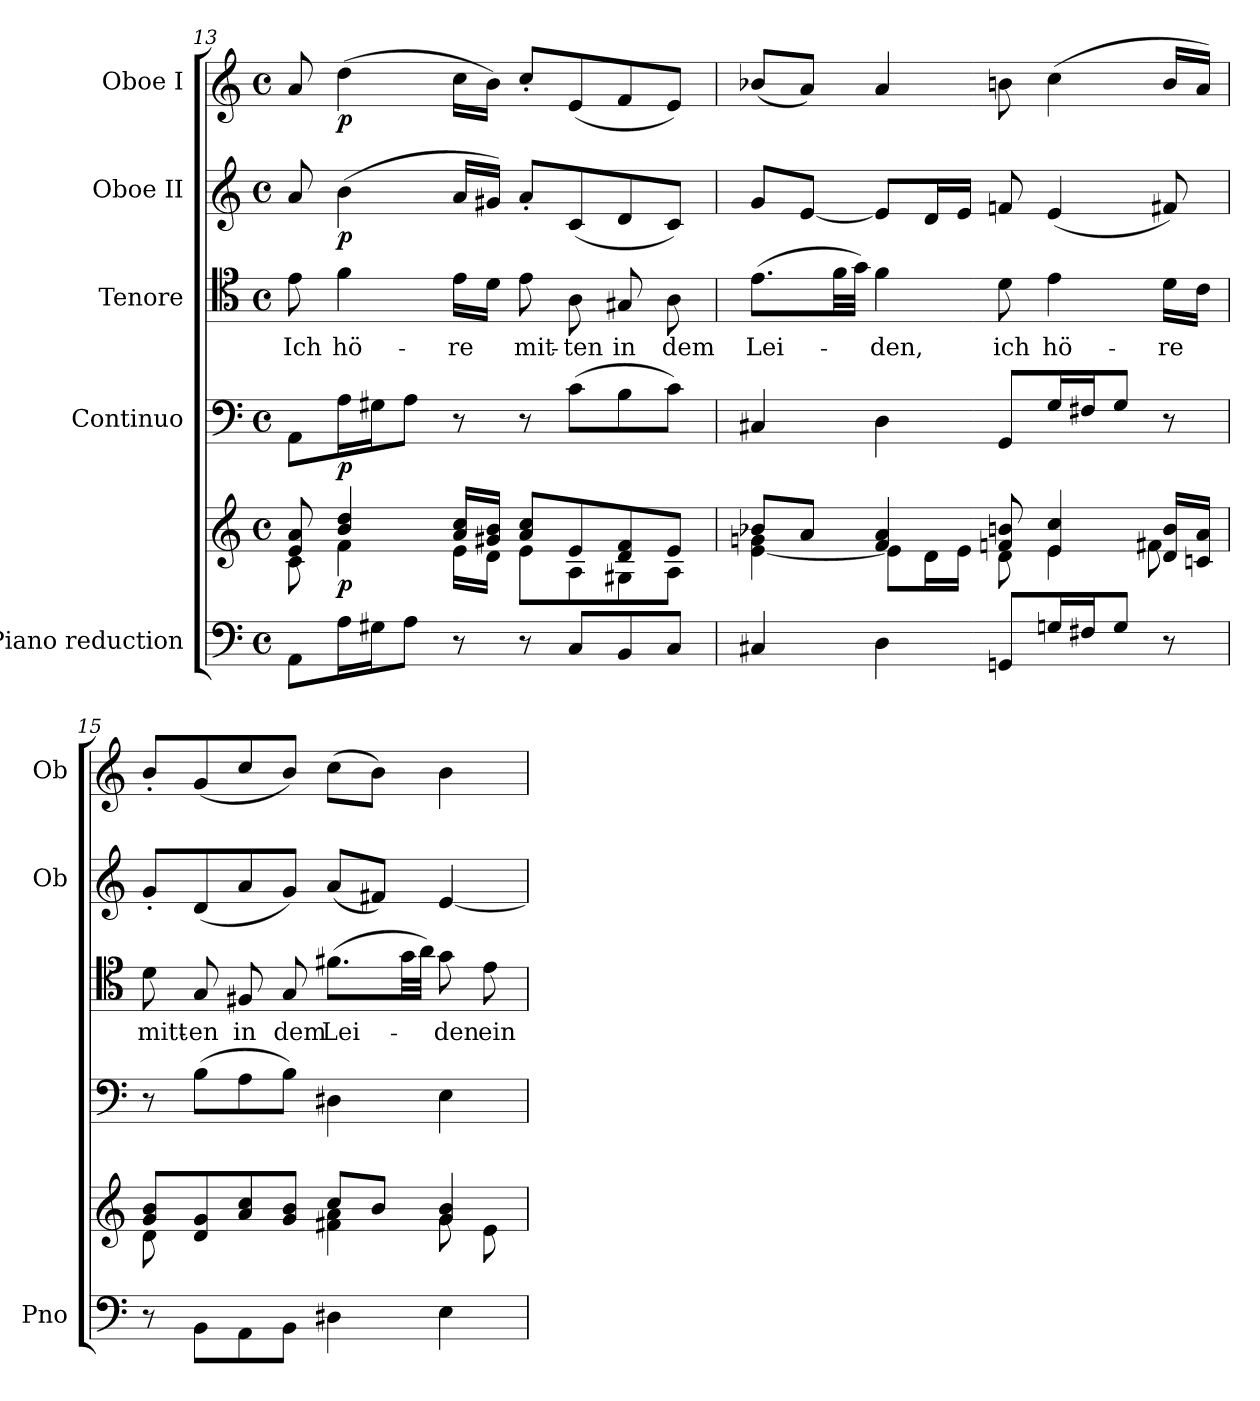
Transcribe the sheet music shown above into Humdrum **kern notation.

**kern	**kern	**dynam	**kern	**dynam	**kern	**text	**kern	**dynam	**kern	**dynam
*part5	*part5	*part5	*part4	*part4	*part3	*part3	*part2	*part2	*part1	*part1
*staff6	*staff5	*staff5/6	*staff4	*staff4	*staff3	*staff3	*staff2	*staff2	*staff1	*staff1
*I"Piano reduction	*	*	*I"Continuo	*	*I"Tenore	*	*I"Oboe II	*	*I"Oboe I	*
*I'Pno	*	*	*	*	*	*	*I'Ob	*	*I'Ob	*
!!LO:PB:g=z
*clefF4	*clefG2	*	*clefF4	*	*clefC4	*	*clefG2	*	*clefG2	*
*k[]	*k[]	*	*k[]	*	*k[]	*	*k[]	*	*k[]	*
*M4/4	*M4/4	*	*M4/4	*	*M4/4	*	*M4/4	*	*M4/4	*
*met(c)	*met(c)	*	*met(c)	*	*met(c)	*	*met(c)	*	*met(c)	*
=13	=13	=13	=13	=13	=13	=13	=13	=13	=13	=13
*	*^	*	*	*	*	*	*	*	*	*
!	!	!	!	!	!	!	!LO:LY:b	!	!	!	!
8AA\L	8e/ 8a/	8c\	.	8AA\L	.	8e\	Ich	8a/	.	8a/	.
!	!	!	!LO:DY:b	!	!LO:DY:b	!	!LO:LY:b	!	!LO:DY:b	!	!LO:DY:b
16A\L	4b/ 4dd/	4f\	p	16A\L	p	4f\	hö-	(>4b\	p	(>4dd\	p
16G#X\J	.	.	.	16G#X\J	.	.	.	.	.	.	.
8A\J	.	.	.	8A\J	.	.	.	.	.	.	.
!	!	!	!	!	!	!	!LO:LY:b	!	!	!	!
8r	16a/ 16cc/LL	16e\LL	.	8r	.	16e\LL	-re	16a/LL	.	16cc\LL	.
.	16g#X/ 16b/JJ	16d\JJ	.	.	.	16d\JJ	.	16g#X/JJ)	.	16b\JJ)	.
!	!	!	!	!	!	!	!LO:LY:b	!	!	!	!
8r	8a/ 8cc/L	8e\L	.	8r	.	8e\	mit-	8a'/L	.	8cc'/L	.
!	!	!	!	!	!	!	!LO:LY:b	!	!	!	!
8C/L	8e/	8A\	.	(>8c\L	.	8A\	-ten	(<8c/	.	(<8e/	.
!	!	!	!	!	!	!	!LO:LY:b	!	!	!	!
8BB/	8d/ 8f/	8G#X\	.	8B\	.	8G#X/	in	8d/	.	8f/	.
!	!	!	!	!	!	!	!LO:LY:b	!	!	!	!
8C/J	8e/J	8A\J	.	8c\J)	.	8A\	dem	8c/J)	.	8e/J)	.
=14	=14	=14	=14	=14	=14	=14	=14	=14	=14	=14	=14
!	!	!	!	!	!	!	!LO:LY:b	!	!	!	!
4C#X/	8b-X/L	[4e\ 4gn\	.	4C#X/	.	(>8.e\L	Lei-	8g/L	.	(<8b-X/L	.
.	8a/J	.	.	.	.	.	.	[8e/J	.	8a/J)	.
.	.	.	.	.	.	32f\LL	.	.	.	.	.
.	.	.	.	.	.	32g\JJJ)	.	.	.	.	.
!	!	!	!	!	!	!	!LO:LY:b	!	!	!	!
4D\	4f/ 4a/	8e\L]	.	4D\	.	4f\	den,	8e/L]	.	4a/	.
.	.	16d\L	.	.	.	.	.	16d/L	.	.	.
.	.	16e\JJ	.	.	.	.	.	16e/JJ	.	.	.
!	!	!	!	!	!	!	!LO:LY:b	!	!	!	!
8GGn/L	8fn/ 8bn/	8d\	.	8GG/L	.	8d\	ich	8fn/	.	8bn\	.
!	!	!	!	!	!	!	!LO:LY:b	!	!	!	!
16Gn/L	4e/ 4cc/	4e\	.	16G/L	.	4e\	hö-	(<4e/	.	(>4cc\	.
16F#X/J	.	.	.	16F#X/J	.	.	.	.	.	.	.
8G/J	.	.	.	8G/J	.	.	.	.	.	.	.
!	!	!	!	!	!	!	!LO:LY:b	!	!	!	!
8r	16d/ 16b/LL	8f#X\	.	8r	.	16d\LL	-re	8f#X/)	.	16b/LL	.
.	16cn/ 16a/JJ	.	.	.	.	16c\JJ	.	.	.	16a/JJ)	.
=15	=15	=15	=15	=15	=15	=15	=15	=15	=15	=15	=15
*^	*	*	*	*	*	*	*	*	*	*	*
!	!	!	!	!	!	!	!	!LO:LY:b	!	!	!	!
8ryy	8r	8g/ 8b/L	8d\L	.	8r	.	8d\	mitt-	8g'/L	.	8b'/L	.
!	!	!	!	!	!	!	!	!LO:LY:b	!	!	!	!
8G/	8BB\L	8d/ 8g/	4.ryy	.	(>8B\L	.	8G/	-en	(<8d/	.	(<8g/	.
!	!	!	!	!	!	!	!	!LO:LY:b	!	!	!	!
8F#X/	8AA\	8a/ 8cc/	.	.	8A\	.	8F#X/	in	8a/	.	8cc/	.
!	!	!	!	!	!	!	!	!LO:LY:b	!	!	!	!
8G/J	8BB\J	8g/ 8b/J	.	.	8B\J)	.	8G/	dem	8g/J)	.	8b/J)	.
!	!	!	!	!	!	!	!	!LO:LY:b	!	!	!	!
2ryy	4D#X\	8cc/L	4f#X\ 4a\	.	4D#X\	.	(>8.f#X\L	Lei-	(<8a/L	.	(>8cc\L	.
.	.	8b/J	.	.	.	.	.	.	8f#X/J)	.	8b\J)	.
.	.	.	.	.	.	.	32g\LL	.	.	.	.	.
.	.	.	.	.	.	.	32a\JJJ)	.	.	.	.	.
!	!	!	!	!	!	!	!	!LO:LY:b	!	!	!	!
.	4E\	4g/ 4b/	8g\L	.	4E\	.	8g\	den	[4e/	.	4b\	.
!	!	!	!	!	!	!	!	!LO:LY:b	!	!	!	!
.	.	.	8e\J	.	.	.	8e\	ein	.	.	.	.
*v	*v	*	*	*	*	*	*	*	*	*	*	*
*	*v	*v	*	*	*	*	*	*	*	*	*
=	=	=	=	=	=	=	=	=	=	=
*-	*-	*-	*-	*-	*-	*-	*-	*-	*-	*-
